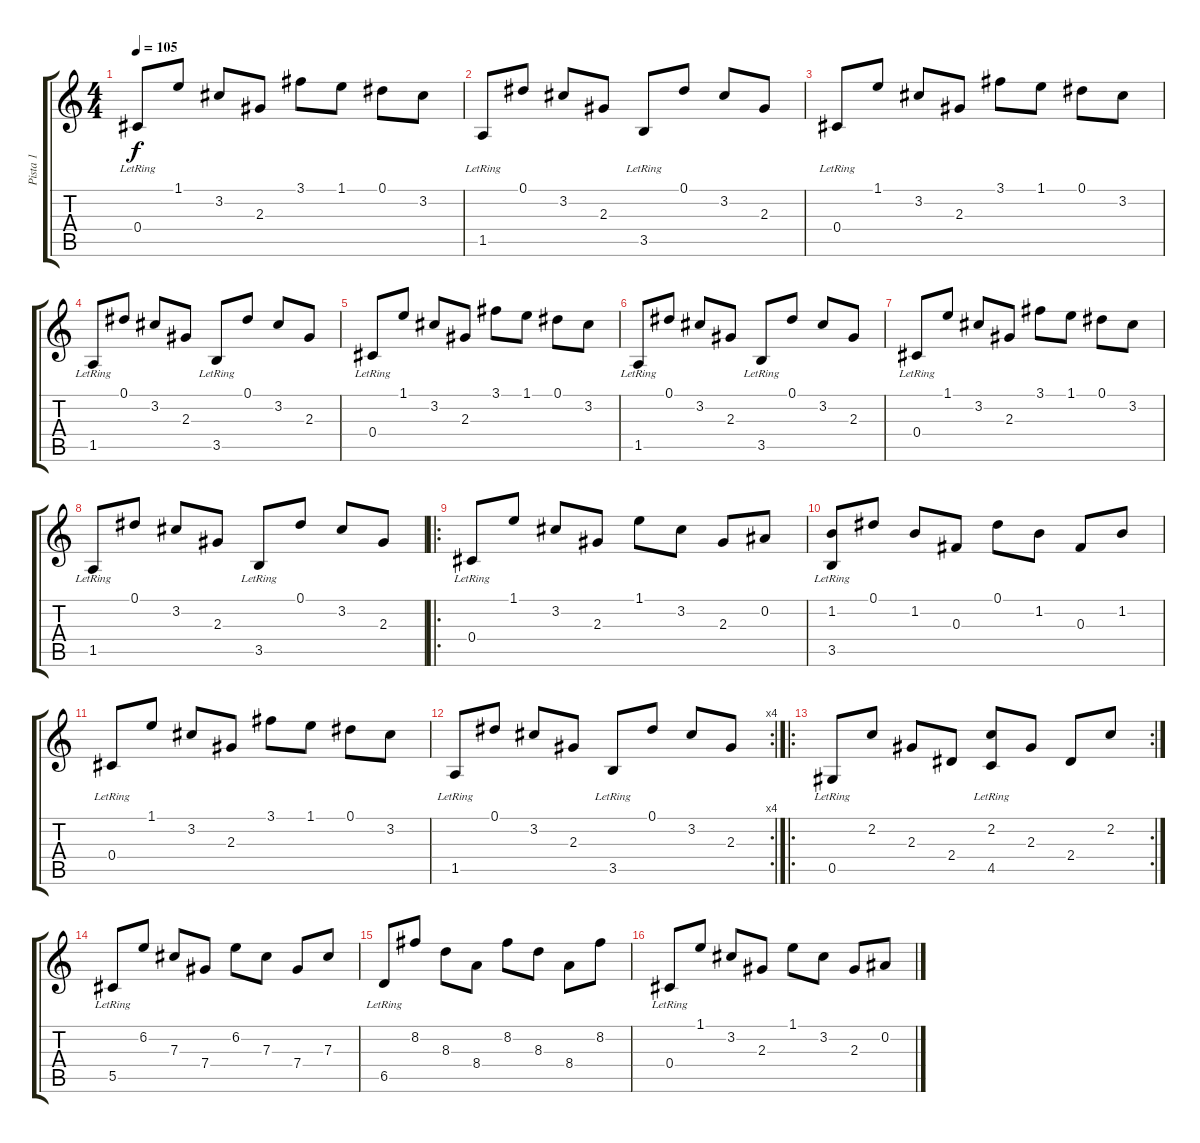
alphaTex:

\track ("Pista 1" "Pista 1") {instrument acousticguitarsteel}
\staff {score tabs}
\tuning (Eb4 Bb3 Gb3 Db3 Ab2 Eb2) {hide}
\ts (4 4)
\tempo 105
\clef g2
\ks c
0.4{lr}.8{dy f instrument acousticguitarsteel} 1.1.8 3.2.8 2.3.8 3.1.8 1.1.8 0.1.8 3.2.8 |
1.5{lr}.8 0.1.8 3.2.8 2.3.8 3.5{lr}.8 0.1.8 3.2.8 2.3.8 |
0.4{lr}.8 1.1.8 3.2.8 2.3.8 3.1.8 1.1.8 0.1.8 3.2.8 |
1.5{lr}.8 0.1.8 3.2.8 2.3.8 3.5{lr}.8 0.1.8 3.2.8 2.3.8 |
0.4{lr}.8 1.1.8 3.2.8 2.3.8 3.1.8 1.1.8 0.1.8 3.2.8 |
1.5{lr}.8 0.1.8 3.2.8 2.3.8 3.5{lr}.8 0.1.8 3.2.8 2.3.8 |
0.4{lr}.8 1.1.8 3.2.8 2.3.8 3.1.8 1.1.8 0.1.8 3.2.8 |
1.5{lr}.8 0.1.8 3.2.8 2.3.8 3.5{lr}.8 0.1.8 3.2.8 2.3.8 |
\ro
0.4{lr}.8 1.1.8 3.2.8 2.3.8 1.1.8 3.2.8 2.3.8 0.2.8 |
(1.2 3.5{lr}).8 0.1.8 1.2.8 0.3.8 0.1.8 1.2.8 0.3.8 1.2.8 |
0.4{lr}.8 1.1.8 3.2.8 2.3.8 3.1.8 1.1.8 0.1.8 3.2.8 |
\rc 4
1.5{lr}.8 0.1.8 3.2.8 2.3.8 3.5{lr}.8 0.1.8 3.2.8 2.3.8 |
\ro
\rc 2
0.5{lr}.8 2.2.8 2.3.8 2.4.8 (2.2 4.5{lr}).8 2.3.8 2.4.8 2.2.8 |
5.5{lr}.8 6.2.8 7.3.8 7.4.8 6.2.8 7.3.8 7.4.8 7.3.8 |
6.5{lr}.8 8.2.8 8.3.8 8.4.8 8.2.8 8.3.8 8.4.8 8.2.8 |
0.4{lr}.8 1.1.8 3.2.8 2.3.8 1.1.8 3.2.8 2.3.8 0.2.8
